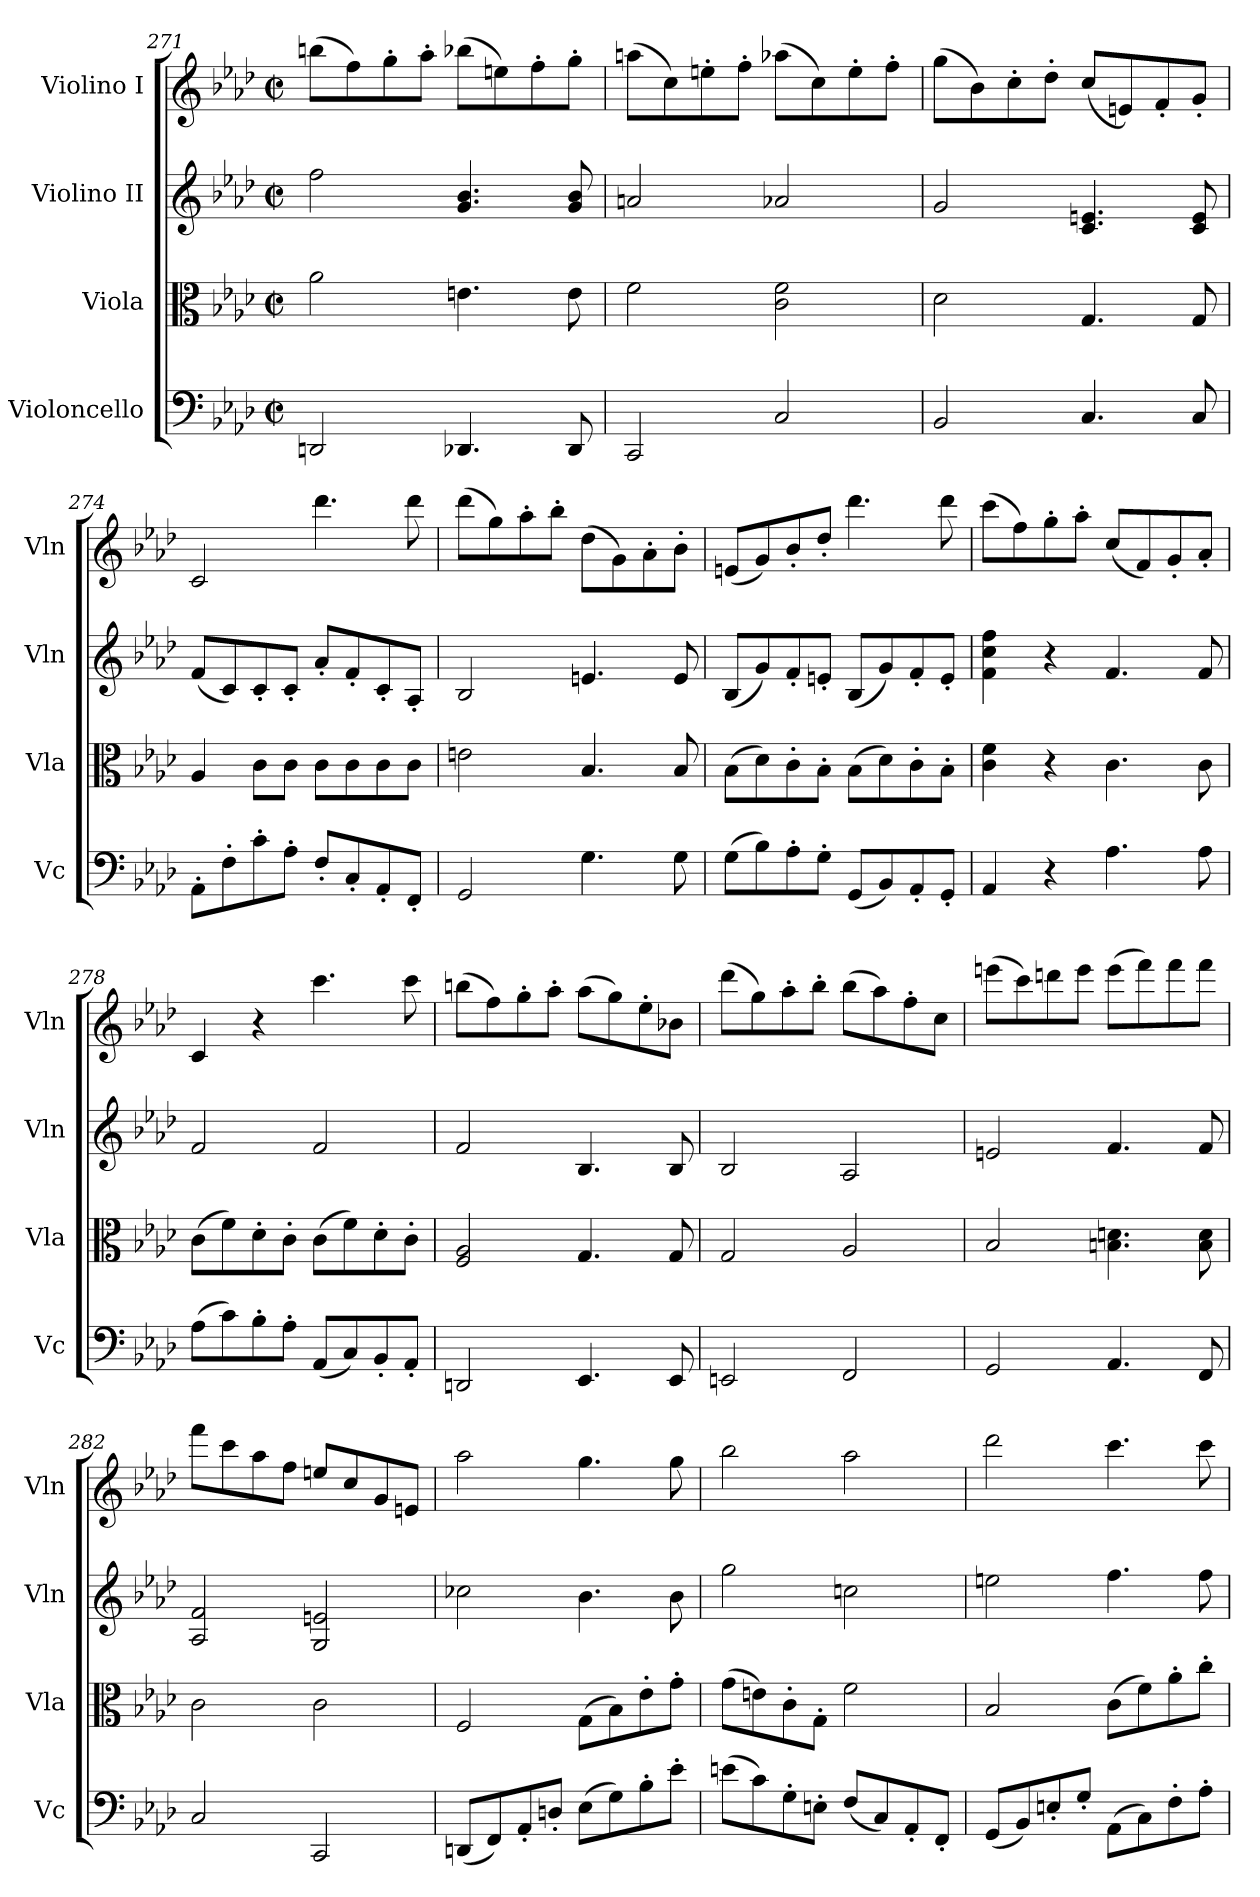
**kern	**kern	**kern	**kern
*part4	*part3	*part2	*part1
*staff4	*staff3	*staff2	*staff1
*I"Violoncello	*I"Viola	*I"Violino II	*I"Violino I
*I'Vc	*I'Vla	*I'Vln	*I'Vln
*clefF4	*clefC3	*clefG2	*clefG2
*k[b-e-a-d-]	*k[b-e-a-d-]	*k[b-e-a-d-]	*k[b-e-a-d-]
*M2/2	*M2/2	*M2/2	*M2/2
*met(c|)	*met(c|)	*met(c|)	*met(c|)
=271	=271	=271	=271
2DDn/	2a-\	2ff\	(8bbn\L
.	.	.	8ff\)
.	.	.	8gg'\
.	.	.	8aa-'\J
4.DD-X/	4.en\	4.g/ 4.b-/	(8bb-X\L
.	.	.	8een\)
.	.	.	8ff'\
8DD-/	8e\	8g/ 8b-/	8gg'\J
=272	=272	=272	=272
2CC/	2f\	2an/	(8aan\L
.	.	.	8cc\)
.	.	.	8een'\
.	.	.	8ff'\J
2C/	2c\ 2f\	2a-X/	(8aa-X\L
.	.	.	8cc\)
.	.	.	8ee'\
.	.	.	8ff'\J
=273	=273	=273	=273
2BB-/	2d-\	2g/	(8gg\L
.	.	.	8b-\)
.	.	.	8cc'\
.	.	.	8dd-'\J
4.C/	4.G/	4.c/ 4.en/	(8cc/L
.	.	.	8en/)
.	.	.	8f'/
8C/	8G/	8c/ 8e/	8g'/J
=274	=274	=274	=274
8AA-'\L	4A-/	(8f/L	2c/
8F'\	.	8c/)	.
8c'\	8c\L	8c'/	.
8A-'\J	8c\J	8c'/J	.
8F'/L	8c\L	8a-'/L	4.ddd-\
8C'/	8c\	8f'/	.
8AA-'/	8c\	8c'/	.
8FF'/J	8c\J	8A-'/J	8ddd-\
=275	=275	=275	=275
2GG/	2en\	2B-/	(8ddd-\L
.	.	.	8gg\)
.	.	.	8aa-'\
.	.	.	8bb-'\J
4.G\	4.B-/	4.en/	(8dd-\L
.	.	.	8g\)
.	.	.	8a-'\
8G\	8B-/	8e/	8b-'\J
=276	=276	=276	=276
(8G\L	(8B-\L	(8B-/L	(8en/L
8B-\)	8d-\)	8g/)	8g/)
8A-'\	8c'\	8f'/	8b-'/
8G'\J	8B-'\J	8en'/J	8dd-'/J
(8GG/L	(8B-\L	(8B-/L	4.ddd-\
8BB-/)	8d-\)	8g/)	.
8AA-'/	8c'\	8f'/	.
8GG'/J	8B-'\J	8e'/J	8ddd-\
!!LO:LB:g=z
=277	=277	=277	=277
4AA-/	4c\ 4f\	4f\ 4cc\ 4ff\	(8ccc\L
.	.	.	8ff\)
4r	4r	4r	8gg'\
.	.	.	8aa-'\J
4.A-\	4.c\	4.f/	(8cc/L
.	.	.	8f/)
.	.	.	8g'/
8A-\	8c\	8f/	8a-'/J
=278	=278	=278	=278
(8A-\L	(8c\L	2f/	4c/
8c\)	8f\)	.	.
8B-'\	8d-'\	.	4r
8A-'\J	8c'\J	.	.
(8AA-/L	(8c\L	2f/	4.ccc\
8C/)	8f\)	.	.
8BB-'/	8d-'\	.	.
8AA-'/J	8c'\J	.	8ccc\
=279	=279	=279	=279
2DDn/	2F/ 2A-/	2f/	(8bbn\L
.	.	.	8ff\)
.	.	.	8gg'\
.	.	.	8aa-'\J
4.EE-/	4.G/	4.B-/	(8aa-\L
.	.	.	8gg\)
.	.	.	8ee-'\
8EE-/	8G/	8B-/	8b-X\J
=280	=280	=280	=280
2EEn/	2G/	2B-/	(8ddd-\L
.	.	.	8gg\)
.	.	.	8aa-'\
.	.	.	8bb-'\J
2FF/	2A-/	2A-/	(8bb-\L
.	.	.	8aa-\)
.	.	.	8ff'\
.	.	.	8cc\J
=281	=281	=281	=281
2GG/	2B-/	2en/	(8eeen\L
.	.	.	8ccc\)
.	.	.	8dddn\
.	.	.	8eee\J
4.AA-/	4.Bn\ 4.dn\	4.f/	(8eee\L
.	.	.	8fff\)
.	.	.	8fff\
8FF/	8B\ 8d\	8f/	8fff\J
=282	=282	=282	=282
2C/	2c\	2A-/ 2f/	8fff\L
.	.	.	8ccc\
.	.	.	8aa-\
.	.	.	8ff\J
2CC/	2c\	2G/ 2en/	8een/L
.	.	.	8cc/
.	.	.	8g/
.	.	.	8en/J
!!LO:LB:g=z
=283	=283	=283	=283
(8DDn/L	2F/	2cc-X\	2aa-\
8FF/)	.	.	.
8AA-'/	.	.	.
8Dn'/J	.	.	.
(8E-\L	(8G\L	4.b-\	4.gg\
8G\)	8B-\)	.	.
8B-'\	8e-'\	.	.
8e-'\J	8g'\J	8b-\	8gg\
=284	=284	=284	=284
(8en\L	(8g\L	2gg\	2bb-\
8c\)	8en\)	.	.
8G'\	8c'\	.	.
8En'\J	8G'\J	.	.
(8F/L	2f\	2ccn\	2aa-\
8C/)	.	.	.
8AA-'/	.	.	.
8FF'/J	.	.	.
=285	=285	=285	=285
(8GG/L	2B-/	2een\	2ddd-\
8BB-/)	.	.	.
8En'/	.	.	.
8G'/J	.	.	.
(8AA-\L	(8c\L	4.ff\	4.ccc\
8C\)	8f\)	.	.
8F'\	8a-'\	.	.
8A-'\J	8cc'\J	8ff\	8ccc\
=	=	=	=
*-	*-	*-	*-
